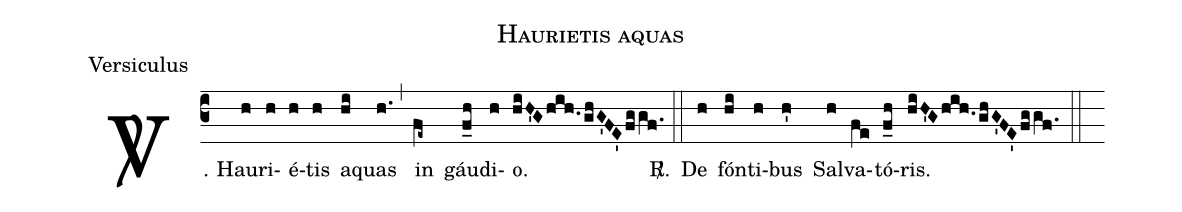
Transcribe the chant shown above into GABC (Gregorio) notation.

name:Haurietis aquas;
office-part:Versiculus;
%%
(c3)
<sp>V/</sp>. Hau(h)ri(h)é(h)tis(h) a(hi)quas(h.) (,)
in(fe~) gáu(f_h)di(h)o.(hiH'Ghih./ghG'FE'fg/gf.) <sp>R/</sp>.(::)
De(h) fón(hi)ti(h)bus(h') Sal(h)va(fe)tó(f_h)ris.(hiH'Ghih./ghG'FE'fg/gf.) (::)
